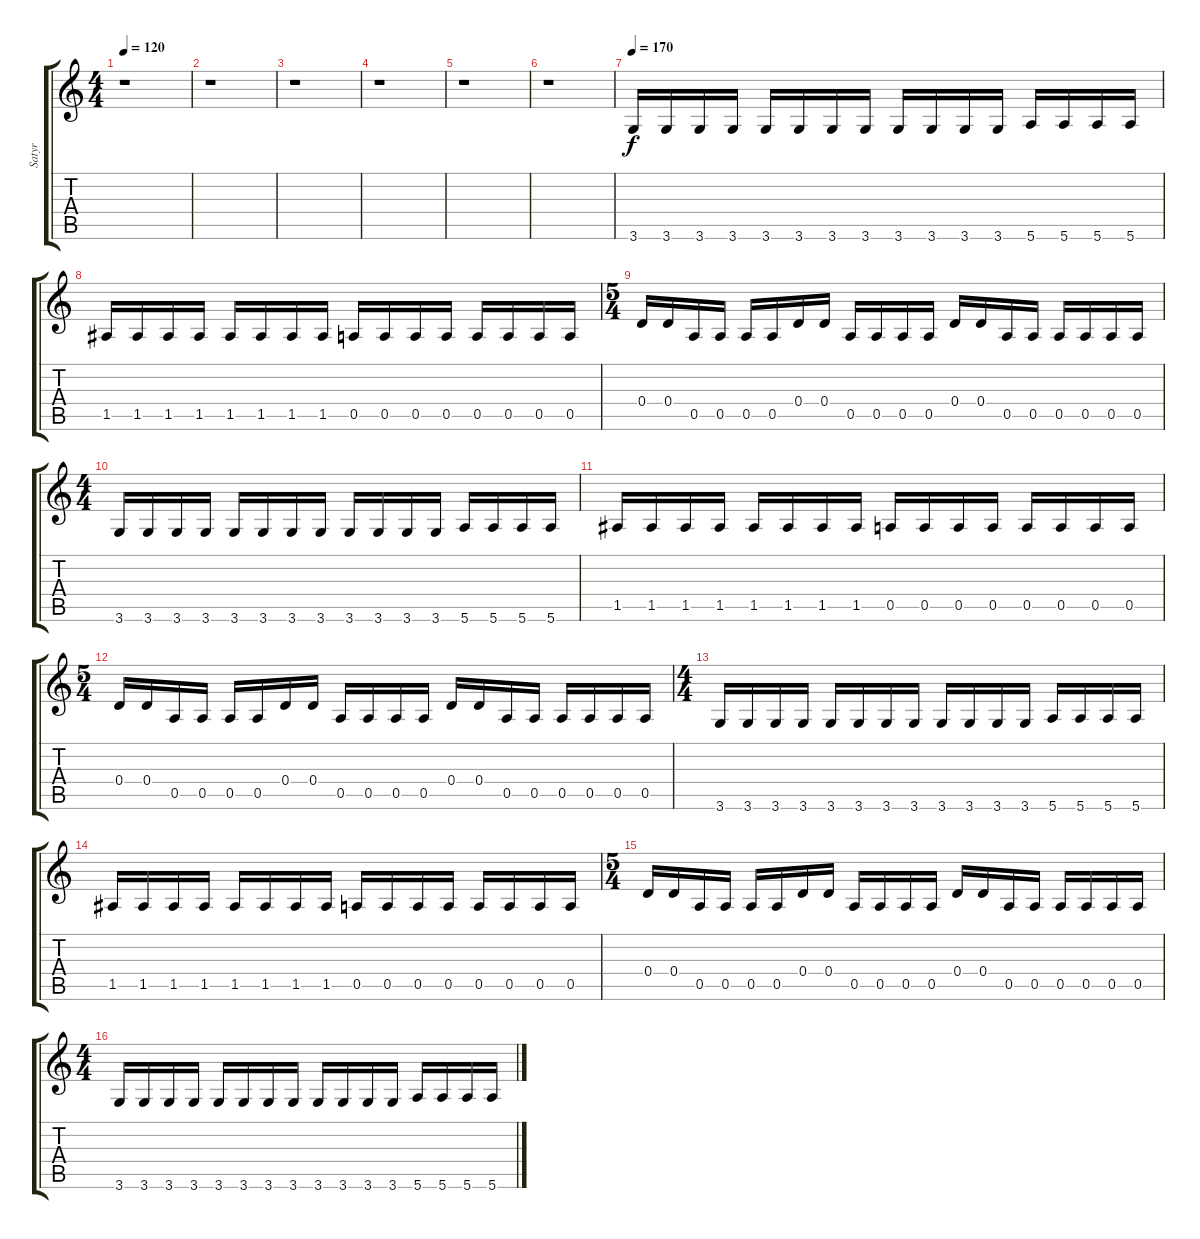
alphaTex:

\track ("Satyr" "Satyr") {instrument overdrivenguitar}
\staff {score tabs}
\tuning (E4 B3 G3 D3 A2 E2) {hide}
\ts (4 4)
\tempo 120
\clef g2
\ks c
r.1{dy f} |
r.1 |
r.1 |
r.1 |
r.1 |
r.1 |
\tempo 170
3.6.16{balance 0} 3.6.16 3.6.16 3.6.16 3.6.16 3.6.16 3.6.16 3.6.16 3.6.16 3.6.16 3.6.16 3.6.16 5.6.16 5.6.16 5.6.16 5.6.16 |
1.5.16 1.5.16 1.5.16 1.5.16 1.5.16 1.5.16 1.5.16 1.5.16 0.5.16 0.5.16 0.5.16 0.5.16 0.5.16 0.5.16 0.5.16 0.5.16 |
\ts (5 4)
0.4.16 0.4.16 0.5.16 0.5.16 0.5.16 0.5.16 0.4.16 0.4.16 0.5.16 0.5.16 0.5.16 0.5.16 0.4.16 0.4.16 0.5.16 0.5.16 0.5.16 0.5.16 0.5.16 0.5.16 |
\ts (4 4)
3.6.16 3.6.16 3.6.16 3.6.16 3.6.16 3.6.16 3.6.16 3.6.16 3.6.16 3.6.16 3.6.16 3.6.16 5.6.16 5.6.16 5.6.16 5.6.16 |
1.5.16 1.5.16 1.5.16 1.5.16 1.5.16 1.5.16 1.5.16 1.5.16 0.5.16 0.5.16 0.5.16 0.5.16 0.5.16 0.5.16 0.5.16 0.5.16 |
\ts (5 4)
0.4.16 0.4.16 0.5.16 0.5.16 0.5.16 0.5.16 0.4.16 0.4.16 0.5.16 0.5.16 0.5.16 0.5.16 0.4.16 0.4.16 0.5.16 0.5.16 0.5.16 0.5.16 0.5.16 0.5.16 |
\ts (4 4)
3.6.16{balance 8} 3.6.16 3.6.16 3.6.16 3.6.16 3.6.16 3.6.16 3.6.16 3.6.16 3.6.16 3.6.16 3.6.16 5.6.16 5.6.16 5.6.16 5.6.16 |
1.5.16 1.5.16 1.5.16 1.5.16 1.5.16 1.5.16 1.5.16 1.5.16 0.5.16 0.5.16 0.5.16 0.5.16 0.5.16 0.5.16 0.5.16 0.5.16 |
\ts (5 4)
0.4.16 0.4.16 0.5.16 0.5.16 0.5.16 0.5.16 0.4.16 0.4.16 0.5.16 0.5.16 0.5.16 0.5.16 0.4.16 0.4.16 0.5.16 0.5.16 0.5.16 0.5.16 0.5.16 0.5.16 |
\ts (4 4)
3.6.16 3.6.16 3.6.16 3.6.16 3.6.16 3.6.16 3.6.16 3.6.16 3.6.16 3.6.16 3.6.16 3.6.16 5.6.16 5.6.16 5.6.16 5.6.16
